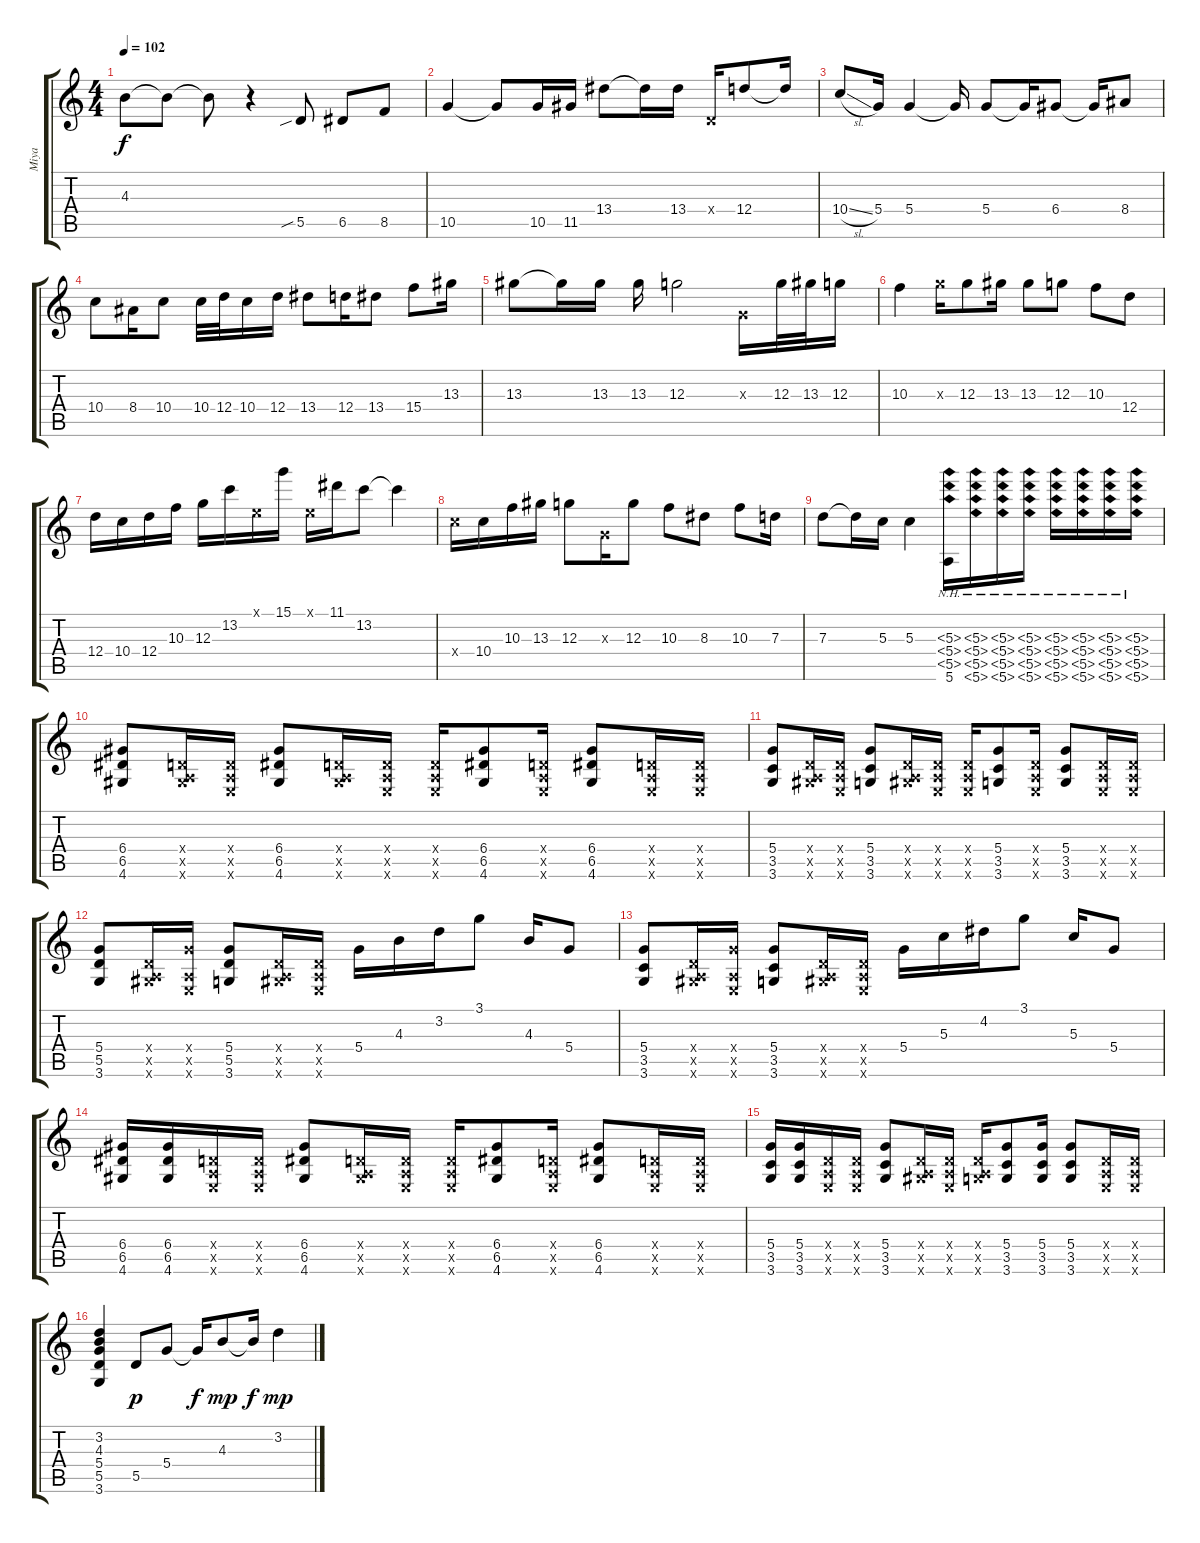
\track ("Miya" "Miya") {instrument overdrivenguitar}
\staff {score tabs}
\tuning (E4 B3 G3 D3 A2 E2) {hide}
\ts (4 4)
\tempo 102
\clef g2
\ks c
4.3.8{dy f} 4.3{t}.8 4.3{t}.8 r.4 5.5{sib}.8{volume 14 balance 8 instrument distortionguitar} 6.5.8 8.5.8 |
10.5.4 10.5{t}.8 10.5.16 11.5.16 13.4.8 13.4{t}.16 13.4.16 0.4{x}.16 12.4.8 12.4{t}.16 |
10.4{sl}.8 5.4.16 5.4.4 5.4{t}.16 5.4.8 5.4{t}.16 6.4.8 6.4{t}.16 8.4.8 |
10.4.8 8.4.16 10.4.8 10.4.32 12.4.32 10.4.16 12.4.16 13.4.8 12.4.16 13.4.8 15.4.8 13.3.16 |
13.3.8 13.3{t}.16 13.3.16 13.3.16 12.3.2 0.3{x}.16 12.3.32 13.3.32 12.3.16 |
10.3.4 12.3{x}.16 12.3.8 13.3.16 13.3.8 12.3.8 10.3.8 12.4.8 |
12.4.16 10.4.16 12.4.16 10.3.16 12.3.16 13.2.16 0.1{x}.16 15.1.16 0.1{x}.16 11.1.16 13.2.8 13.2{t}.4 |
10.4{x}.16 10.4.16 10.3.16 13.3.16 12.3.8 0.3{x}.16 12.3.8 10.3.8 8.3.8 10.3.8 7.3.16 |
7.3.8 7.3{t}.16 5.3.16 5.3.4 (5.3{nh} 5.4{nh} 5.5{nh} 5.6).16 (5.3{nh} 5.4{nh} 5.5{nh} 5.6{nh}).16 (5.3{nh} 5.4{nh} 5.5{nh} 5.6{nh}).16 (5.3{nh} 5.4{nh} 5.5{nh} 5.6{nh}).16 (5.3{nh} 5.4{nh} 5.5{nh} 5.6{nh}).16 (5.3{nh} 5.4{nh} 5.5{nh} 5.6{nh}).16 (5.3{nh} 5.4{nh} 5.5{nh} 5.6{nh}).16 (5.3{nh} 5.4{nh} 5.5{nh} 5.6{nh}).16 |
(6.4 6.5 4.6).8{volume 9 balance 11 instrument distortionguitar} (0.4{x} 0.5{x} 4.6{x}).16 (0.4{x} 0.5{x} 0.6{x}).16 (6.4 6.5 4.6).8 (0.4{x} 0.5{x} 4.6{x}).16 (0.4{x} 0.5{x} 0.6{x}).16 (0.4{x} 0.5{x} 0.6{x}).16 (6.4 6.5 4.6).8 (0.4{x} 0.5{x} 0.6{x}).16 (6.4 6.5 4.6).8 (0.4{x} 0.5{x} 0.6{x}).16 (0.4{x} 0.5{x} 0.6{x}).16 |
(5.4 3.5 3.6).8 (0.4{x} 0.5{x} 4.6{x}).16 (0.4{x} 0.5{x} 0.6{x}).16 (5.4 3.5 3.6).8 (0.4{x} 0.5{x} 4.6{x}).16 (0.4{x} 0.5{x} 0.6{x}).16 (0.4{x} 0.5{x} 0.6{x}).16 (5.4 3.5 3.6).8 (0.4{x} 0.5{x} 0.6{x}).16 (5.4 3.5 3.6).8 (0.4{x} 0.5{x} 0.6{x}).16 (0.4{x} 0.5{x} 0.6{x}).16 |
(5.4 5.5 3.6).8 (0.4{x} 0.5{x} 4.6{x}).16 (5.4{x} 0.5{x} 0.6{x}).16 (5.4 5.5 3.6).8 (0.4{x} 0.5{x} 4.6{x}).16 (0.4{x} 0.5{x} 0.6{x}).16 5.4.16 4.3.16 3.2.16 3.1.8 4.3.16 5.4.8 |
(5.4 3.5 3.6).8 (0.4{x} 0.5{x} 4.6{x}).16 (5.4{x} 0.5{x} 0.6{x}).16 (5.4 3.5 3.6).8 (0.4{x} 0.5{x} 4.6{x}).16 (0.4{x} 0.5{x} 0.6{x}).16 5.4.16 5.3.16 4.2.16 3.1.8 5.3.16 5.4.8 |
(6.4 6.5 4.6).16 (6.4 6.5 4.6).16 (0.4{x} 0.5{x} 0.6{x}).16 (0.4{x} 0.5{x} 0.6{x}).16 (6.4 6.5 4.6).8 (0.4{x} 0.5{x} 4.6{x}).16 (0.4{x} 0.5{x} 0.6{x}).16 (0.4{x} 0.5{x} 0.6{x}).16 (6.4 6.5 4.6).8 (0.4{x} 0.5{x} 0.6{x}).16 (6.4 6.5 4.6).8 (0.4{x} 0.5{x} 0.6{x}).16 (0.4{x} 0.5{x} 0.6{x}).16 |
(5.4 3.5 3.6).16 (5.4 3.5 3.6).16 (0.4{x} 0.5{x} 0.6{x}).16 (0.4{x} 0.5{x} 0.6{x}).16 (5.4 3.5 3.6).8 (0.4{x} 0.5{x} 4.6{x}).16 (0.4{x} 0.5{x} 0.6{x}).16 (0.4{x} 0.5{x} 3.6{x}).16 (5.4 3.5 3.6).8 (5.4 3.5 3.6).16 (5.4 3.5 3.6).8 (0.4{x} 0.5{x} 0.6{x}).16 (0.4{x} 0.5{x} 0.6{x}).16 |
(3.2 4.3 5.4 5.5 3.6).4{instrument overdrivenguitar} 5.5.8{dy p} 5.4.8 5.4{t}.16{dy f} 4.3.8{dy mp} 4.3{t}.16{dy f} 3.2.4{dy mp}
